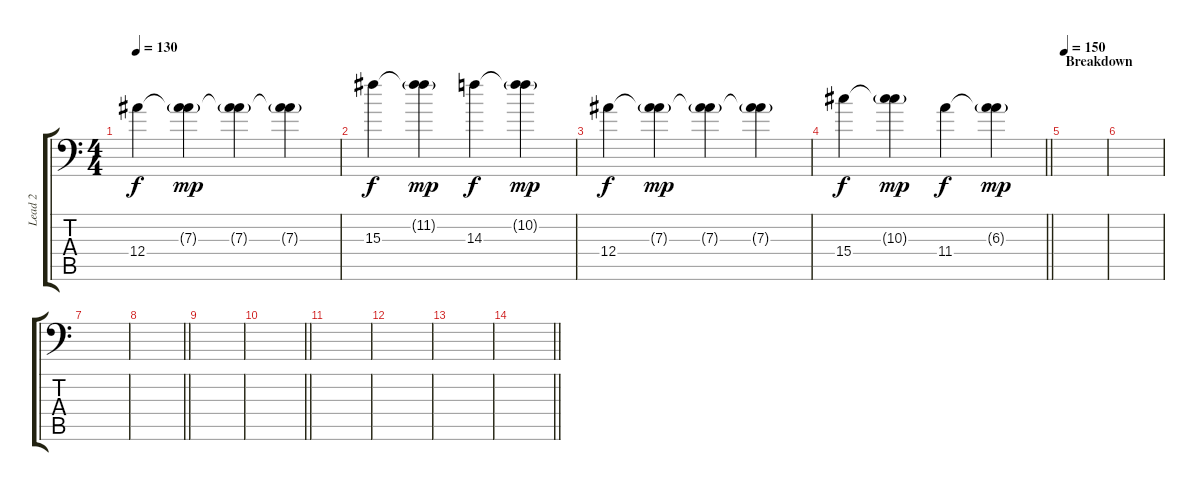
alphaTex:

\track ("Lead 2" "Lead 2") {instrument distortionguitar}
\staff {score tabs}
\tuning (C4 G3 Eb3 Bb2 F2 Bb1) {hide}
\ts (4 4)
\tempo 130
\clef f4
\ks c
12.4.4{dy f} (7.3{g} 12.4{t}).4{dy mp} (7.3{g} 12.4{t}).4 (7.3{g} 12.4{t}).4 |
15.3.4{dy f} (11.2{g} 15.3{t}).4{dy mp} 14.3.4{dy f} (10.2{g} 14.3{t}).4{dy mp} |
12.4.4{dy f} (7.3{g} 12.4{t}).4{dy mp} (7.3{g} 12.4{t}).4 (7.3{g} 12.4{t}).4 |
\barLineRight lightlight
15.4.4{dy f} (10.3{g} 15.4{t}).4{dy mp} 11.4.4{dy f} (6.3{g} 11.4{t}).4{dy mp} |
\section ("" "Breakdown")
\tempo 150
|
|
|
\barLineRight lightlight
|
|
\barLineRight lightlight
|
|
|
|
\barLineRight lightlight
